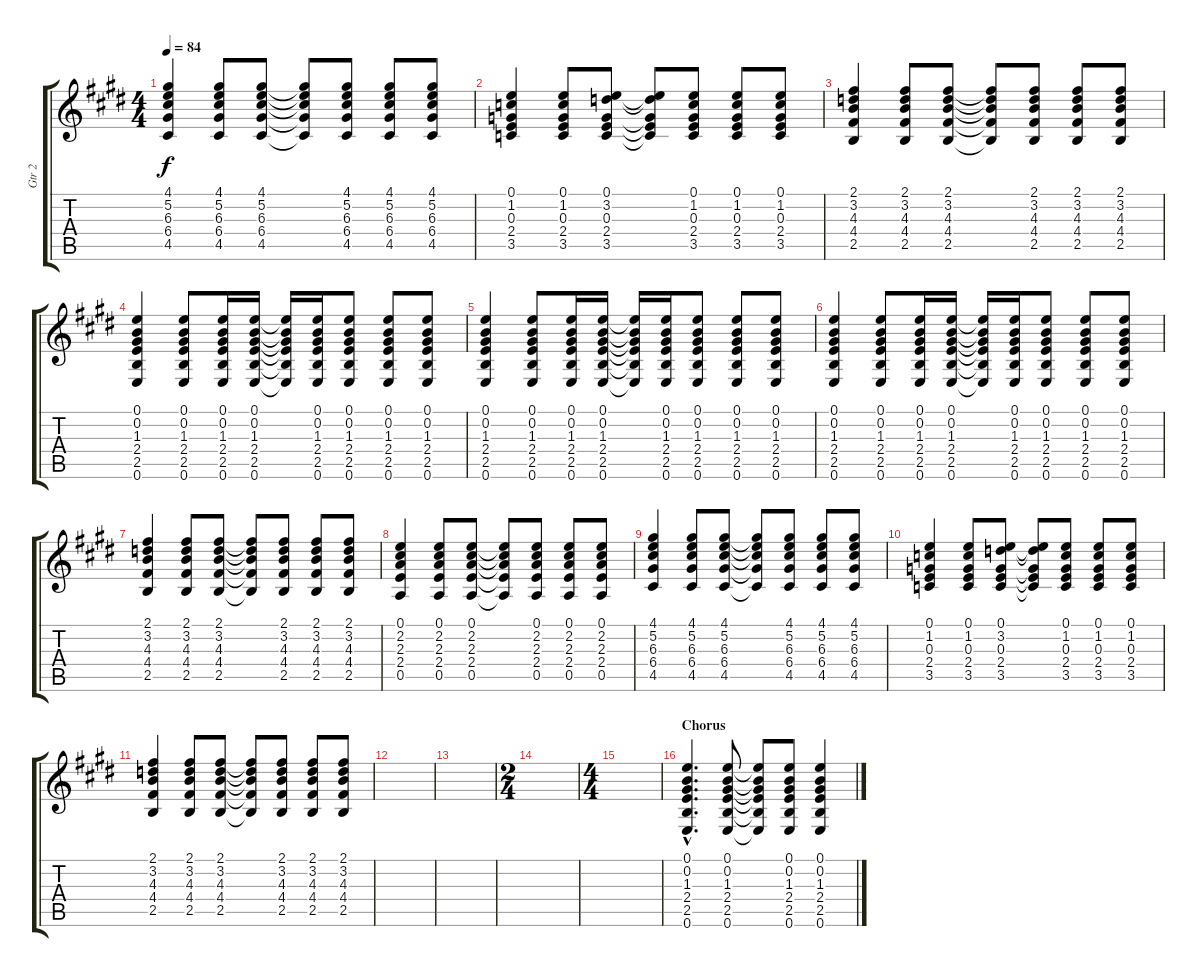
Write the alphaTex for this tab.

\track ("Gtr 2" "Gtr 2") {instrument overdrivenguitar}
\staff {score tabs}
\tuning (E4 B3 G3 D3 A2 E2) {hide}
\ts (4 4)
\tempo 84
\clef g2
\ks e
(4.1 5.2 6.3 6.4 4.5).4{dy f} (4.1 5.2 6.3 6.4 4.5).8 (4.1 5.2 6.3 6.4 4.5).8 (4.1{t} 5.2{t} 6.3{t} 6.4{t} 4.5{t}).8 (4.1 5.2 6.3 6.4 4.5).8 (4.1 5.2 6.3 6.4 4.5).8 (4.1 5.2 6.3 6.4 4.5).8 |
(0.1 1.2 0.3 2.4 3.5).4 (0.1 1.2 0.3 2.4 3.5).8 (0.1 3.2 0.3 2.4 3.5).8 (0.1{t} 3.2{t} 0.3{t} 2.4{t} 3.5{t}).8 (0.1 1.2 0.3 2.4 3.5).8 (0.1 1.2 0.3 2.4 3.5).8 (0.1 1.2 0.3 2.4 3.5).8 |
(2.1 3.2 4.3 4.4 2.5).4 (2.1 3.2 4.3 4.4 2.5).8 (2.1 3.2 4.3 4.4 2.5).8 (2.1{t} 3.2{t} 4.3{t} 4.4{t} 2.5{t}).8 (2.1 3.2 4.3 4.4 2.5).8 (2.1 3.2 4.3 4.4 2.5).8 (2.1 3.2 4.3 4.4 2.5).8 |
(0.1 0.2 1.3 2.4 2.5 0.6).4 (0.1 0.2 1.3 2.4 2.5 0.6).8 (0.1 0.2 1.3 2.4 2.5 0.6).16 (0.1 0.2 1.3 2.4 2.5 0.6).16 (0.1{t} 0.2{t} 1.3{t} 2.4{t} 2.5{t} 0.6{t}).16 (0.1 0.2 1.3 2.4 2.5 0.6).16 (0.1 0.2 1.3 2.4 2.5 0.6).8 (0.1 0.2 1.3 2.4 2.5 0.6).8 (0.1 0.2 1.3 2.4 2.5 0.6).8 |
(0.1 0.2 1.3 2.4 2.5 0.6).4 (0.1 0.2 1.3 2.4 2.5 0.6).8 (0.1 0.2 1.3 2.4 2.5 0.6).16 (0.1 0.2 1.3 2.4 2.5 0.6).16 (0.1{t} 0.2{t} 1.3{t} 2.4{t} 2.5{t} 0.6{t}).16 (0.1 0.2 1.3 2.4 2.5 0.6).16 (0.1 0.2 1.3 2.4 2.5 0.6).8 (0.1 0.2 1.3 2.4 2.5 0.6).8 (0.1 0.2 1.3 2.4 2.5 0.6).8 |
(0.1 0.2 1.3 2.4 2.5 0.6).4 (0.1 0.2 1.3 2.4 2.5 0.6).8 (0.1 0.2 1.3 2.4 2.5 0.6).16 (0.1 0.2 1.3 2.4 2.5 0.6).16 (0.1{t} 0.2{t} 1.3{t} 2.4{t} 2.5{t} 0.6{t}).16 (0.1 0.2 1.3 2.4 2.5 0.6).16 (0.1 0.2 1.3 2.4 2.5 0.6).8 (0.1 0.2 1.3 2.4 2.5 0.6).8 (0.1 0.2 1.3 2.4 2.5 0.6).8 |
(2.1 3.2 4.3 4.4 2.5).4 (2.1 3.2 4.3 4.4 2.5).8 (2.1 3.2 4.3 4.4 2.5).8 (2.1{t} 3.2{t} 4.3{t} 4.4{t} 2.5{t}).8 (2.1 3.2 4.3 4.4 2.5).8 (2.1 3.2 4.3 4.4 2.5).8 (2.1 3.2 4.3 4.4 2.5).8 |
(0.1 2.2 2.3 2.4 0.5).4 (0.1 2.2 2.3 2.4 0.5).8 (0.1 2.2 2.3 2.4 0.5).8 (0.1{t} 2.2{t} 2.3{t} 2.4{t} 0.5{t}).8 (0.1 2.2 2.3 2.4 0.5).8 (0.1 2.2 2.3 2.4 0.5).8 (0.1 2.2 2.3 2.4 0.5).8 |
(4.1 5.2 6.3 6.4 4.5).4 (4.1 5.2 6.3 6.4 4.5).8 (4.1 5.2 6.3 6.4 4.5).8 (4.1{t} 5.2{t} 6.3{t} 6.4{t} 4.5{t}).8 (4.1 5.2 6.3 6.4 4.5).8 (4.1 5.2 6.3 6.4 4.5).8 (4.1 5.2 6.3 6.4 4.5).8 |
(0.1 1.2 0.3 2.4 3.5).4 (0.1 1.2 0.3 2.4 3.5).8 (0.1 3.2 0.3 2.4 3.5).8 (0.1{t} 3.2{t} 0.3{t} 2.4{t} 3.5{t}).8 (0.1 1.2 0.3 2.4 3.5).8 (0.1 1.2 0.3 2.4 3.5).8 (0.1 1.2 0.3 2.4 3.5).8 |
(2.1 3.2 4.3 4.4 2.5).4 (2.1 3.2 4.3 4.4 2.5).8 (2.1 3.2 4.3 4.4 2.5).8 (2.1{t} 3.2{t} 4.3{t} 4.4{t} 2.5{t}).8 (2.1 3.2 4.3 4.4 2.5).8 (2.1 3.2 4.3 4.4 2.5).8 (2.1 3.2 4.3 4.4 2.5).8 |
|
|
\ts (2 4)
|
\ts (4 4)
|
\section ("" "Chorus")
(0.1{hac} 0.2{hac} 1.3{hac} 2.4{hac} 2.5{hac} 0.6{hac}).4{d} (0.1 0.2 1.3 2.4 2.5 0.6).8 (0.1{t} 0.2{t} 1.3{t} 2.4{t} 2.5{t} 0.6{t}).8 (0.1 0.2 1.3 2.4 2.5 0.6).8 (0.1 0.2 1.3 2.4 2.5 0.6).4
